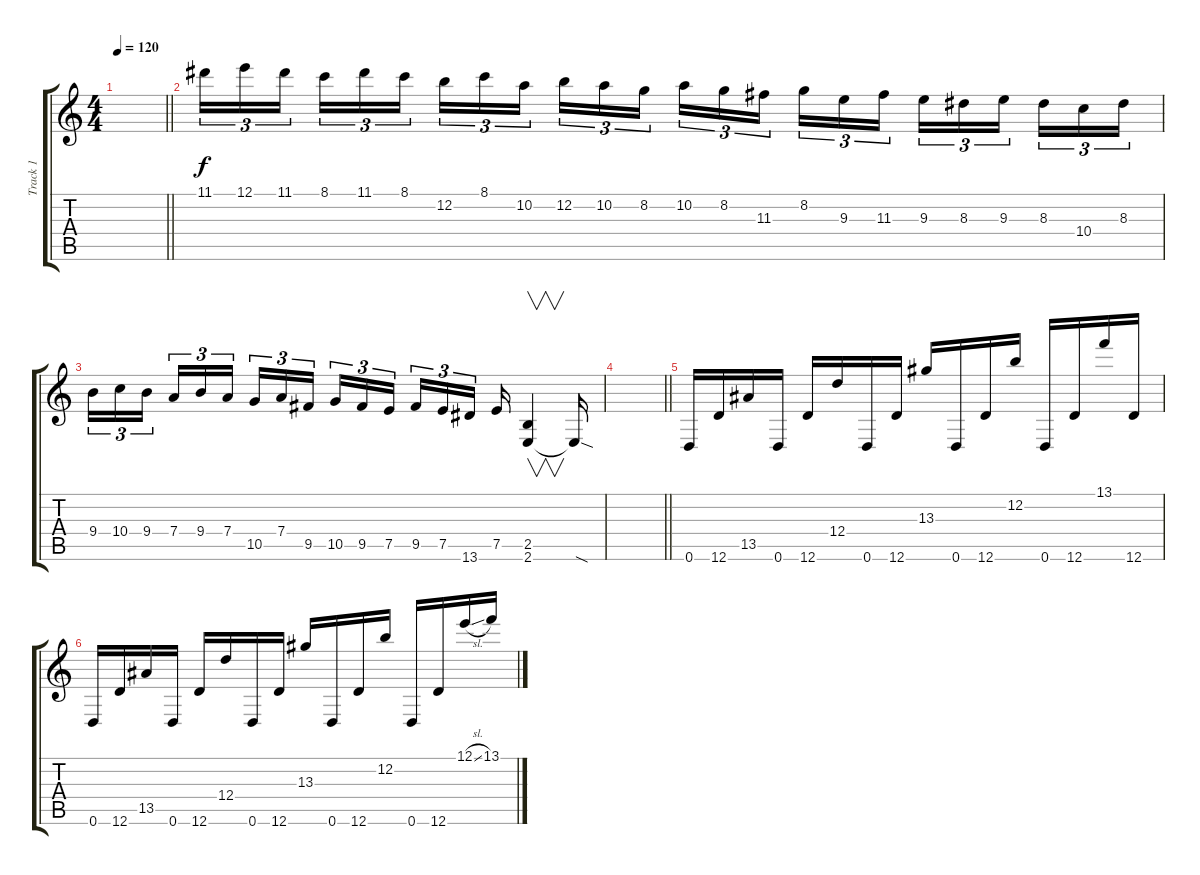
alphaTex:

\track ("Track 1" "Track 1") {instrument distortionguitar}
\staff {score tabs}
\tuning (E4 B3 G3 D3 A2 D2) {hide}
\ts (4 4)
\tempo 120
\clef g2
\barLineRight lightlight
\ks c
|
\section ("" "")
11.1.16{tu (3 2)} 12.1.16{tu (3 2)} 11.1.16{tu (3 2) beam splitsecondary} 8.1.16{tu (3 2)} 11.1.16{tu (3 2)} 8.1.16{tu (3 2)} 12.2.16{tu (3 2)} 8.1.16{tu (3 2)} 10.2.16{tu (3 2) beam splitsecondary} 12.2.16{tu (3 2)} 10.2.16{tu (3 2)} 8.2.16{tu (3 2)} 10.2.16{tu (3 2)} 8.2.16{tu (3 2)} 11.3.16{tu (3 2) beam splitsecondary} 8.2.16{tu (3 2)} 9.3.16{tu (3 2)} 11.3.16{tu (3 2)} 9.3.16{tu (3 2)} 8.3.16{tu (3 2)} 9.3.16{tu (3 2) beam splitsecondary} 8.3.16{tu (3 2)} 10.4.16{tu (3 2)} 8.3.16{tu (3 2)} |
9.4.16{tu (3 2)} 10.4.16{tu (3 2)} 9.4.16{tu (3 2) beam splitsecondary} 7.4.16{tu (3 2)} 9.4.16{tu (3 2)} 7.4.16{tu (3 2)} 10.5.16{tu (3 2)} 7.4.16{tu (3 2)} 9.5.16{tu (3 2) beam splitsecondary} 10.5.16{tu (3 2)} 9.5.16{tu (3 2)} 7.5.16{tu (3 2)} 9.5.16{tu (3 2)} 7.5.16{tu (3 2)} 13.6.16{tu (3 2) beam splitsecondary} 7.5.16 (2.5 2.6).4{v} 2.6{sod t}.16 |
\barLineRight lightlight
|
\section ("" "")
0.6.16 12.6.16 13.5.16 0.6.16 12.6.16 12.4.16 0.6.16 12.6.16 13.3.16 0.6.16 12.6.16 12.2.16 0.6.16 12.6.16 13.1.16 12.6.16 |
0.6.16 12.6.16 13.5.16 0.6.16 12.6.16 12.4.16 0.6.16 12.6.16 13.3.16 0.6.16 12.6.16 12.2.16 0.6.16 12.6.16 12.1{sl}.16 13.1.16
